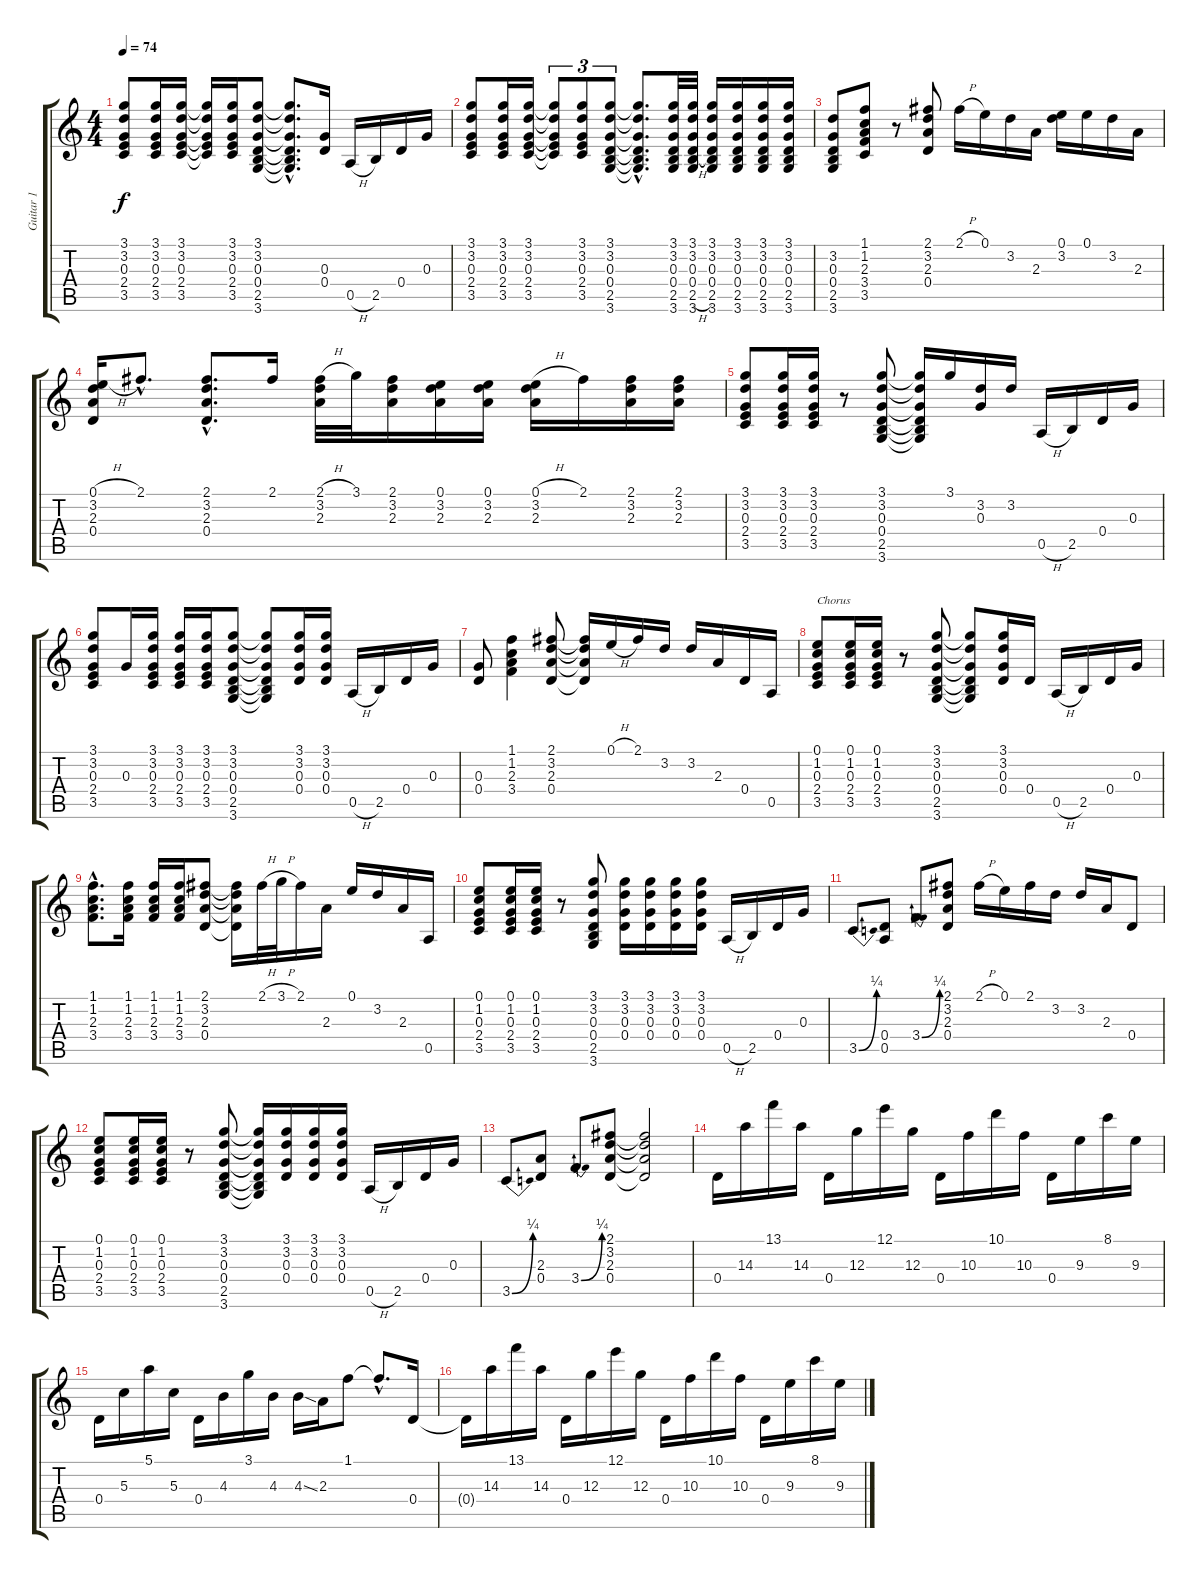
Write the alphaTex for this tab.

\track ("Guitar 1" "Guitar 1") {instrument acousticguitarsteel}
\staff {score tabs}
\tuning (E4 B3 G3 D3 A2 E2) {hide}
\ts (4 4)
\tempo 74
\clef g2
\ks c
(3.1 3.2 0.3 2.4 3.5).8{dy f} (3.1 3.2 0.3 2.4 3.5).16 (3.1 3.2 0.3 2.4 3.5).16 (3.1{t} 3.2{t} 0.3{t} 2.4{t} 3.5{t}).16 (3.1 3.2 0.3 2.4 3.5).16 (3.1 3.2 0.3 0.4 2.5 3.6).8 (3.1{hac t} 3.2{hac t} 0.3{hac t} 0.4{hac t} 2.5{hac t} 3.6{hac t}).8{d} (0.3 0.4).16 0.5{h}.16 2.5.16 0.4.16 0.3.16 |
(3.1 3.2 0.3 2.4 3.5).8 (3.1 3.2 0.3 2.4 3.5).16 (3.1 3.2 0.3 2.4 3.5).16 (3.1{t} 3.2{t} 0.3{t} 2.4{t} 3.5{t}).8{tu (3 2)} (3.1 3.2 0.3 2.4 3.5).8{tu (3 2)} (3.1 3.2 0.3 0.4 2.5 3.6).8{tu (3 2)} (3.1{hac t} 3.2{hac t} 0.3{hac t} 0.4{hac t} 2.5{hac t} 3.6{hac t}).8{d} (3.1 3.2 0.3 0.4 2.5 3.6).32 (3.1 3.2 0.3 0.4 2.5{h} 3.6).32 (3.1 3.2 0.3 0.4 2.5 3.6).16 (3.1 3.2 0.3 0.4 2.5 3.6).16 (3.1 3.2 0.3 0.4 2.5 3.6).16 (3.1 3.2 0.3 0.4 2.5 3.6).16 |
(3.2 0.3 0.4 2.5 3.6).8 (1.1 1.2 2.3 3.4 3.5).8 r.8 (2.1 3.2 2.3 0.4).8 2.1{h}.16 0.1.16 3.2.16 2.3.16 (0.1 3.2).16 0.1.16 3.2.16 2.3.16 |
(0.1{h} 3.2 2.3 0.4).16 2.1{hac}.8{d} (2.1{hac} 3.2{hac} 2.3{hac} 0.4{hac}).8{d} 2.1.16 (2.1{h} 3.2 2.3).32 3.1.32 (2.1 3.2 2.3).16 (0.1 3.2 2.3).16 (0.1 3.2 2.3).16 (0.1{h} 3.2 2.3).16 2.1.16 (2.1 3.2 2.3).16 (2.1 3.2 2.3).16 |
(3.1 3.2 0.3 2.4 3.5).8 (3.1 3.2 0.3 2.4 3.5).16 (3.1 3.2 0.3 2.4 3.5).16 r.8 (3.1 3.2 0.3 0.4 2.5 3.6).8 (3.1{t} 3.2{t} 0.3{t} 0.4{t} 2.5{t} 3.6{t}).16 3.1.16 (3.2 0.3).16 3.2.16 0.5{h}.16 2.5.16 0.4.16 0.3.16 |
(3.1 3.2 0.3 2.4 3.5).8 0.3.16 (3.1 3.2 0.3 2.4 3.5).16 (3.1 3.2 0.3 2.4 3.5).16 (3.1 3.2 0.3 2.4 3.5).16 (3.1 3.2 0.3 0.4 2.5 3.6).8 (3.1{t} 3.2{t} 0.3{t} 0.4{t} 2.5{t} 3.6{t}).8 (3.1 3.2 0.3 0.4).16 (3.1 3.2 0.3 0.4).16 0.5{h}.16 2.5.16 0.4.16 0.3.16 |
(0.3 0.4).8 (1.1 1.2 2.3 3.4).4 (2.1 3.2 2.3 0.4).8 (2.1{t} 3.2{t} 2.3{t} 0.4{t}).16 0.1{h}.16 2.1.16 3.2.16 3.2.16 2.3.16 0.4.16 0.5.16 |
(0.1 1.2 0.3 2.4 3.5).8{txt "Chorus"} (0.1 1.2 0.3 2.4 3.5).16 (0.1 1.2 0.3 2.4 3.5).16 r.8 (3.1 3.2 0.3 0.4 2.5 3.6).8 (3.1{t} 3.2{t} 0.3{t} 0.4{t} 2.5{t} 3.6{t}).8 (3.1 3.2 0.3 0.4).16 0.4.16 0.5{h}.16 2.5.16 0.4.16 0.3.16 |
(1.1{hac} 1.2{hac} 2.3{hac} 3.4{hac}).8{d} (1.1 1.2 2.3 3.4).16 (1.1 1.2 2.3 3.4).16 (1.1 1.2 2.3 3.4).16 (2.1 3.2 2.3 0.4).8 (2.1{t} 3.2{t} 2.3{t} 0.4{t}).16 2.1{h}.32 3.1{h}.32 2.1.16 2.3.16 0.1.16 3.2.16 2.3.16 0.5.16 |
(0.1 1.2 0.3 2.4 3.5).8 (0.1 1.2 0.3 2.4 3.5).16 (0.1 1.2 0.3 2.4 3.5).16 r.8 (3.1 3.2 0.3 0.4 2.5 3.6).8 (3.1 3.2 0.3 0.4).16 (3.1 3.2 0.3 0.4).16 (3.1 3.2 0.3 0.4).16 (3.1 3.2 0.3 0.4).16 0.5{h}.16 2.5.16 0.4.16 0.3.16 |
3.5{be (bend 0 0 60 1)}.8 (0.4 0.5).8 3.4{be (bend 0 0 60 1)}.8 (2.1 3.2 2.3 0.4).8 2.1{h}.16 0.1.16 2.1.16 3.2.16 3.2.16 2.3.16 0.4.8 |
(0.1 1.2 0.3 2.4 3.5).8 (0.1 1.2 0.3 2.4 3.5).16 (0.1 1.2 0.3 2.4 3.5).16 r.8 (3.1 3.2 0.3 0.4 2.5 3.6).8 (3.1{t} 3.2{t} 0.3{t} 0.4{t} 2.5{t} 3.6{t}).16 (3.1 3.2 0.3 0.4).16 (3.1 3.2 0.3 0.4).16 (3.1 3.2 0.3 0.4).16 0.5{h}.16 2.5.16 0.4.16 0.3.16 |
3.5{be (bend 0 0 60 1)}.8 (2.3 0.4).8 3.4{be (bend 0 0 60 1)}.8 (2.1 3.2 2.3 0.4).8 (2.1{t} 3.2{t} 2.3{t} 0.4{t}).2 |
0.4.16 14.3.16 13.1.16 14.3.16 0.4.16 12.3.16 12.1.16 12.3.16 0.4.16 10.3.16 10.1.16 10.3.16 0.4.16 9.3.16 8.1.16 9.3.16 |
0.4.16 5.3.16 5.1.16 5.3.16 0.4.16 4.3.16 3.1.16 4.3.16 4.3{ss}.16 2.3.16 1.1.8 1.1{hac t}.8{d} 0.4.16 |
0.4{t}.16 14.3.16 13.1.16 14.3.16 0.4.16 12.3.16 12.1.16 12.3.16 0.4.16 10.3.16 10.1.16 10.3.16 0.4.16 9.3.16 8.1.16 9.3.16
